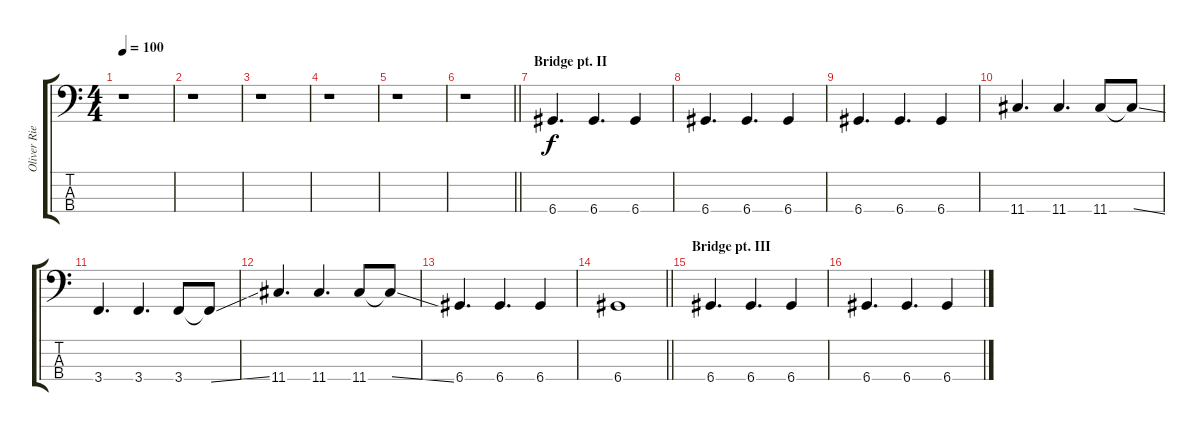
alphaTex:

\track ("Oliver Riedel" "Oliver Rie") {instrument electricbassfinger}
\staff {score tabs}
\tuning (G2 D2 A1 D1) {hide}
\ts (4 4)
\tempo 100
\clef f4
\ks c
r.1{dy f} |
r.1 |
r.1 |
r.1 |
r.1 |
\barLineRight lightlight
r.1 |
\section ("" "Bridge pt. II")
6.4.4{d} 6.4.4{d} 6.4.4 |
6.4.4{d} 6.4.4{d} 6.4.4 |
6.4.4{d} 6.4.4{d} 6.4.4 |
11.4.4{d} 11.4.4{d} 11.4.8 11.4{ss t}.8 |
3.4.4{d} 3.4.4{d} 3.4.8 3.4{ss t}.8 |
11.4.4{d} 11.4.4{d} 11.4.8 11.4{ss t}.8 |
6.4.4{d} 6.4.4{d} 6.4.4 |
\barLineRight lightlight
6.4.1 |
\section ("" "Bridge pt. III")
6.4.4{d} 6.4.4{d} 6.4.4 |
6.4.4{d} 6.4.4{d} 6.4.4
